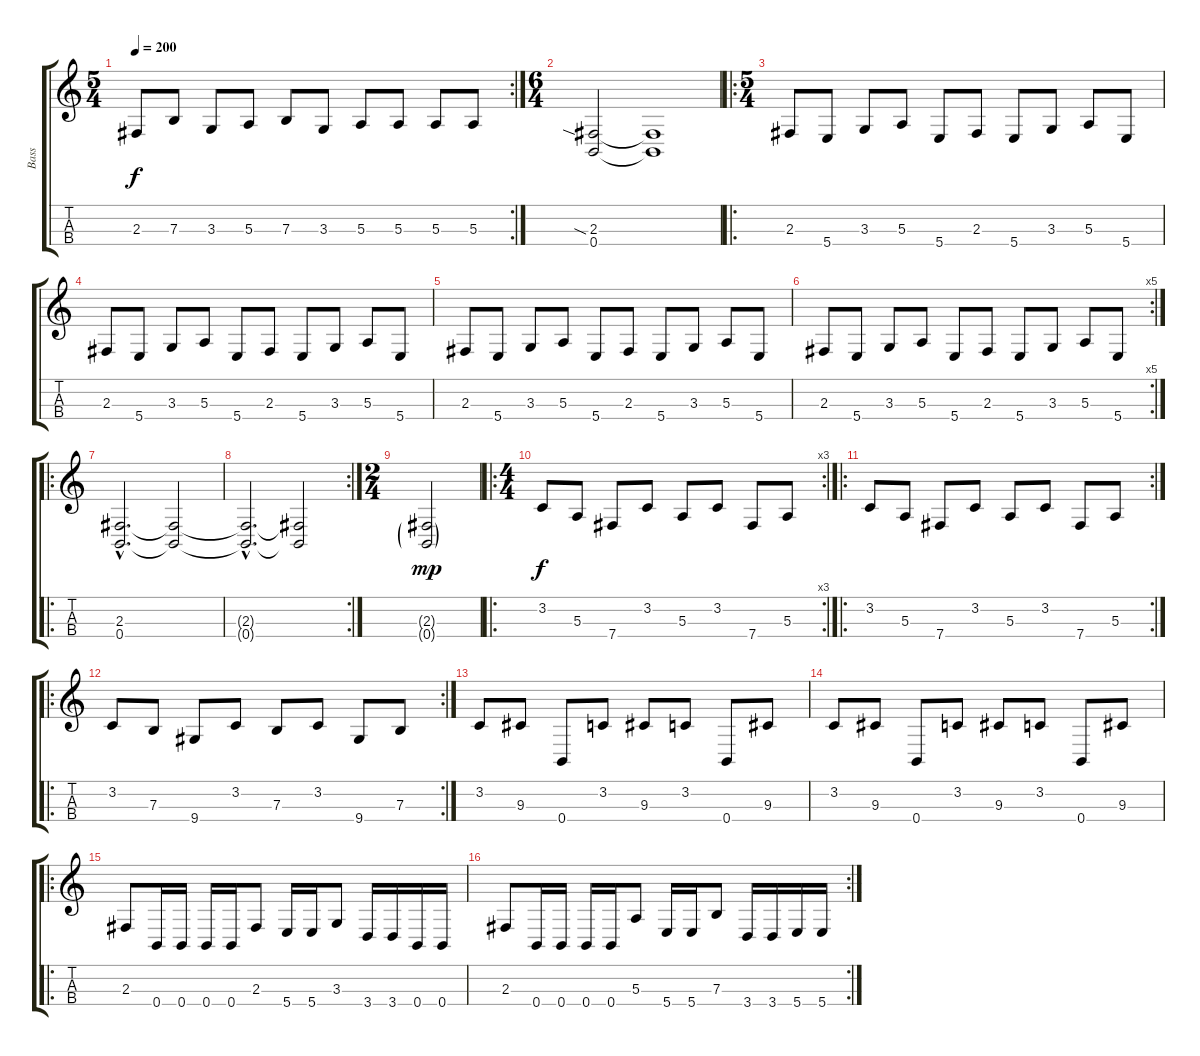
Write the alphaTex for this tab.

\track ("Bass" "Bass") {instrument distortionguitar}
\staff {score tabs}
\tuning (D3 A2 E2 B1) {hide}
\rc 2
\ts (5 4)
\tempo 200
\clef g2
\ks c
2.3.8{dy f} 7.3.8 3.3.8 5.3.8 7.3.8 3.3.8 5.3.8 5.3.8 5.3.8 5.3.8 |
\ts (6 4)
(2.3{sia} 0.4).2 (2.3{t} 0.4{t}).1 |
\ro
\ts (5 4)
2.3.8 5.4.8 3.3.8 5.3.8 5.4.8 2.3.8 5.4.8 3.3.8 5.3.8 5.4.8 |
2.3.8 5.4.8 3.3.8 5.3.8 5.4.8 2.3.8 5.4.8 3.3.8 5.3.8 5.4.8 |
2.3.8 5.4.8 3.3.8 5.3.8 5.4.8 2.3.8 5.4.8 3.3.8 5.3.8 5.4.8 |
\rc 5
2.3.8 5.4.8 3.3.8 5.3.8 5.4.8 2.3.8 5.4.8 3.3.8 5.3.8 5.4.8 |
\ro
(2.3{hac} 0.4{hac}).2{d} (2.3{t} 0.4{t}).2 |
\rc 2
(2.3{hac t} 0.4{hac t}).2{d} (2.3{t} 0.4{t}).2 |
\ts (2 4)
(2.3{g} 0.4{g}).2{dy mp} |
\ro
\rc 3
\ts (4 4)
3.2.8{dy f instrument electricguitarjazz} 5.3.8 7.4.8 3.2.8 5.3.8 3.2.8 7.4.8 5.3.8 |
\ro
\rc 2
3.2.8{instrument distortionguitar} 5.3.8 7.4.8 3.2.8 5.3.8 3.2.8 7.4.8 5.3.8 |
\ro
\rc 2
3.2.8 7.3.8 9.4.8 3.2.8 7.3.8 3.2.8 9.4.8 7.3.8 |
3.2.8 9.3.8 0.4.8 3.2.8 9.3.8 3.2.8 0.4.8 9.3.8 |
3.2.8 9.3.8 0.4.8 3.2.8 9.3.8 3.2.8 0.4.8 9.3.8 |
\ro
2.3.8 0.4.16 0.4.16 0.4.16 0.4.16 2.3.8 5.4.16 5.4.16 3.3.8 3.4.16 3.4.16 0.4.16 0.4.16 |
\rc 2
2.3.8 0.4.16 0.4.16 0.4.16 0.4.16 5.3.8 5.4.16 5.4.16 7.3.8 3.4.16 3.4.16 5.4.16 5.4.16
